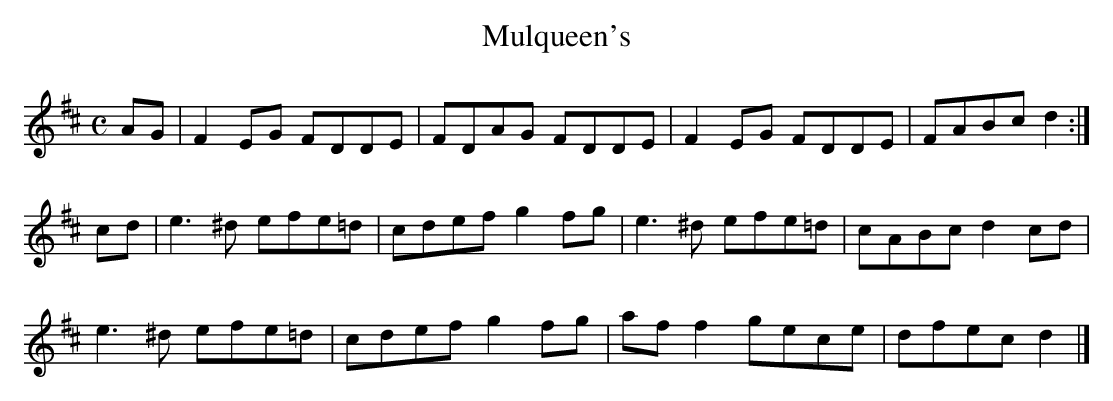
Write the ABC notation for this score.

X:1
T:Mulqueen's
M:C
L:1/8
K:D Major
AG|F2EG FDDE|FDAG FDDE|F2EG FDDE|FABc d2:|!
cd|e3^d efe=d|cdef g2fg|e3^d efe=d|cABc d2cd|!
e3^d efe=d|cdef g2fg|aff2 gece|dfec d2|]!
